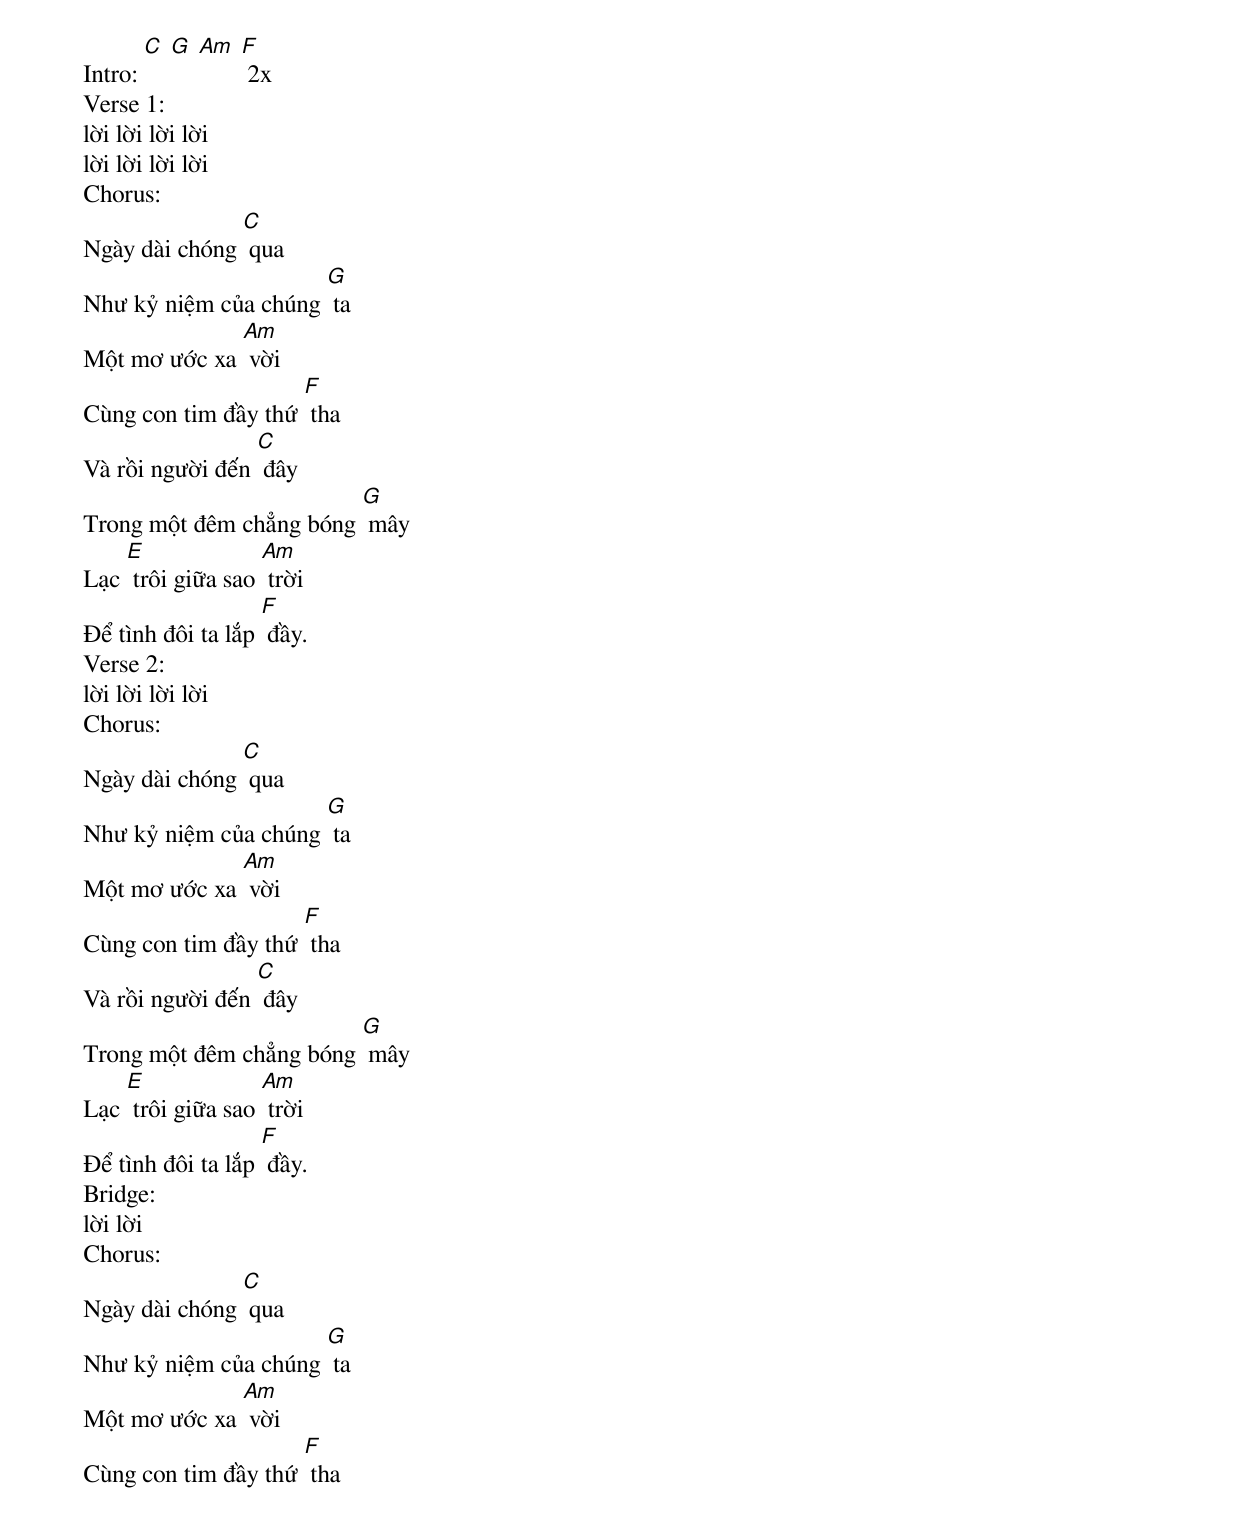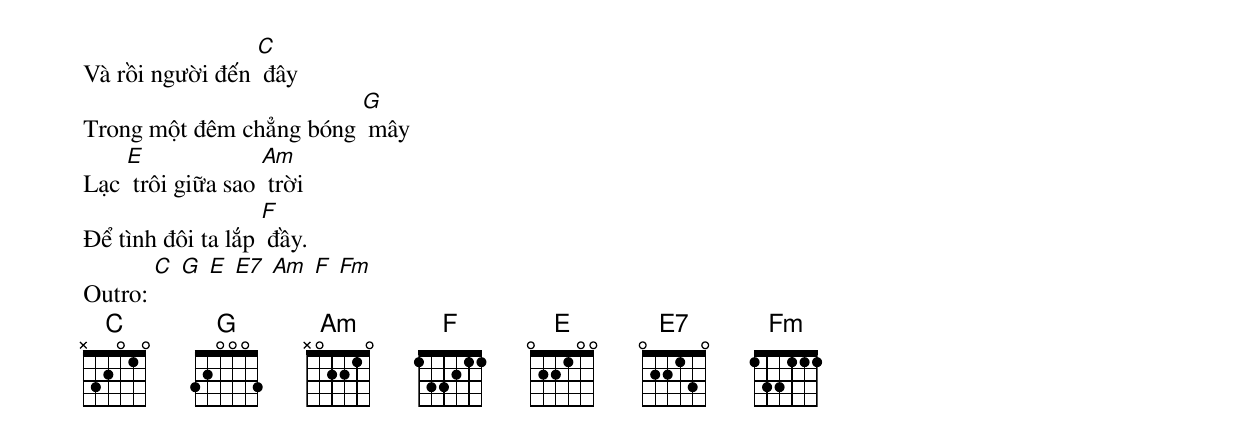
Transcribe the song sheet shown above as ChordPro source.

Intro: [C] [G] [Am] [F] 2x
Verse 1:
lời lời lời lời
lời lời lời lời
Chorus:
Ngày dài chóng [C] qua
Như kỷ niệm của chúng [G] ta
Một mơ ước xa [Am] vời
Cùng con tim đầy thứ [F] tha
Và rồi người đến [C] đây
Trong một đêm chẳng bóng [G] mây
Lạc [E] trôi giữa sao [Am] trời
Để tình đôi ta lắp [F] đầy.
Verse 2:
lời lời lời lời
Chorus:
Ngày dài chóng [C] qua
Như kỷ niệm của chúng [G] ta
Một mơ ước xa [Am] vời
Cùng con tim đầy thứ [F] tha
Và rồi người đến [C] đây
Trong một đêm chẳng bóng [G] mây
Lạc [E] trôi giữa sao [Am] trời
Để tình đôi ta lắp [F] đầy.
Bridge:
lời lời
Chorus:
Ngày dài chóng [C] qua
Như kỷ niệm của chúng [G] ta
Một mơ ước xa [Am] vời
Cùng con tim đầy thứ [F] tha
Và rồi người đến [C] đây
Trong một đêm chẳng bóng [G] mây
Lạc [E] trôi giữa sao [Am] trời
Để tình đôi ta lắp [F] đầy.
Outro: [C] [G] [E] [E7] [Am] [F] [Fm]
